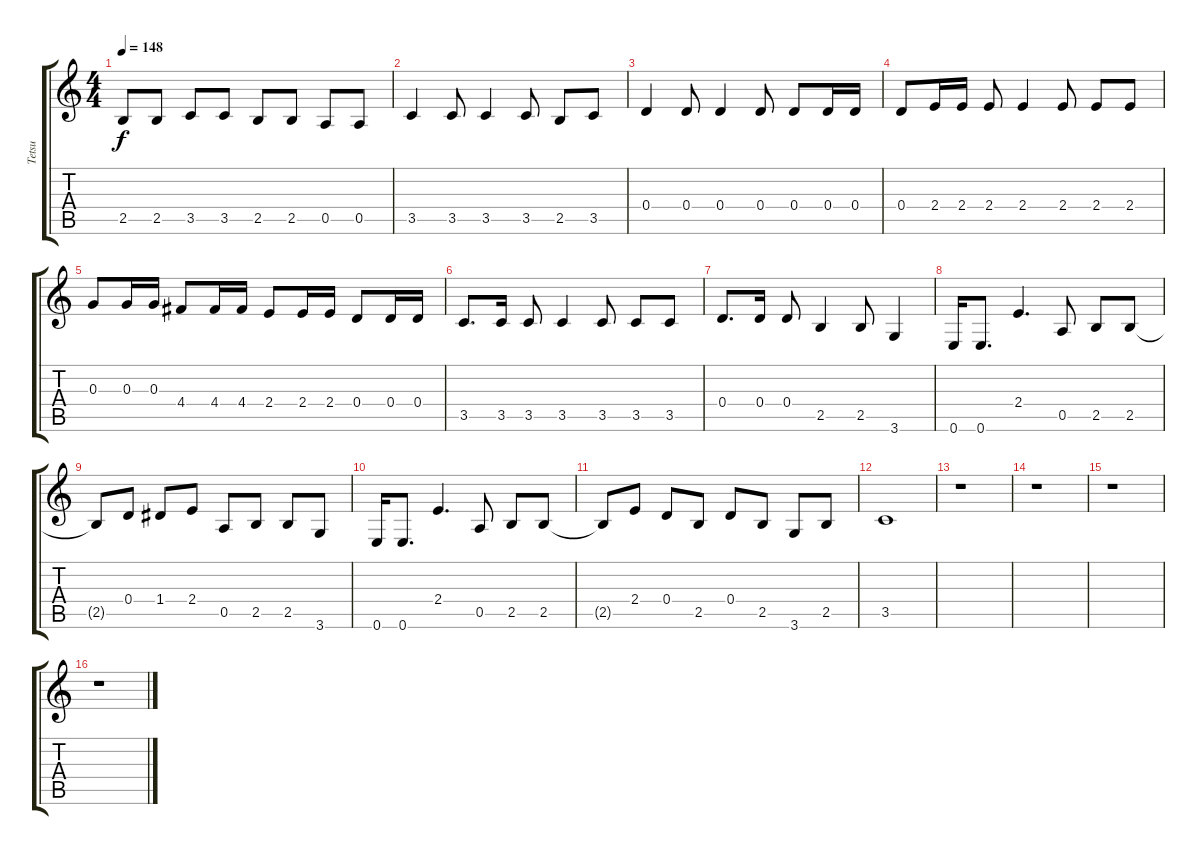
\track ("Tetsu" "Tetsu") {instrument electricbassfinger}
\staff {score tabs}
\tuning (E4 B3 G3 D3 A2 E2) {hide}
\ts (4 4)
\tempo 148
\clef g2
\ks c
2.5.8{dy f} 2.5.8 3.5.8 3.5.8 2.5.8 2.5.8 0.5.8 0.5.8 |
3.5.4 3.5.8 3.5.4 3.5.8 2.5.8 3.5.8 |
0.4.4 0.4.8 0.4.4 0.4.8 0.4.8 0.4.16 0.4.16 |
0.4.8 2.4.16 2.4.16 2.4.8 2.4.4 2.4.8 2.4.8 2.4.8 |
0.3.8 0.3.16 0.3.16 4.4.8 4.4.16 4.4.16 2.4.8 2.4.16 2.4.16 0.4.8 0.4.16 0.4.16 |
3.5.8{d} 3.5.16 3.5.8 3.5.4 3.5.8 3.5.8 3.5.8 |
0.4.8{d} 0.4.16 0.4.8 2.5.4 2.5.8 3.6.4 |
0.6.16 0.6.8{d} 2.4.4{d} 0.5.8 2.5.8 2.5.8 |
2.5{t}.8 0.4.8 1.4.8 2.4.8 0.5.8 2.5.8 2.5.8 3.6.8 |
0.6.16 0.6.8{d} 2.4.4{d} 0.5.8 2.5.8 2.5.8 |
2.5{t}.8 2.4.8 0.4.8 2.5.8 0.4.8 2.5.8 3.6.8 2.5.8 |
3.5.1 |
r.1 |
r.1 |
r.1 |
r.1
